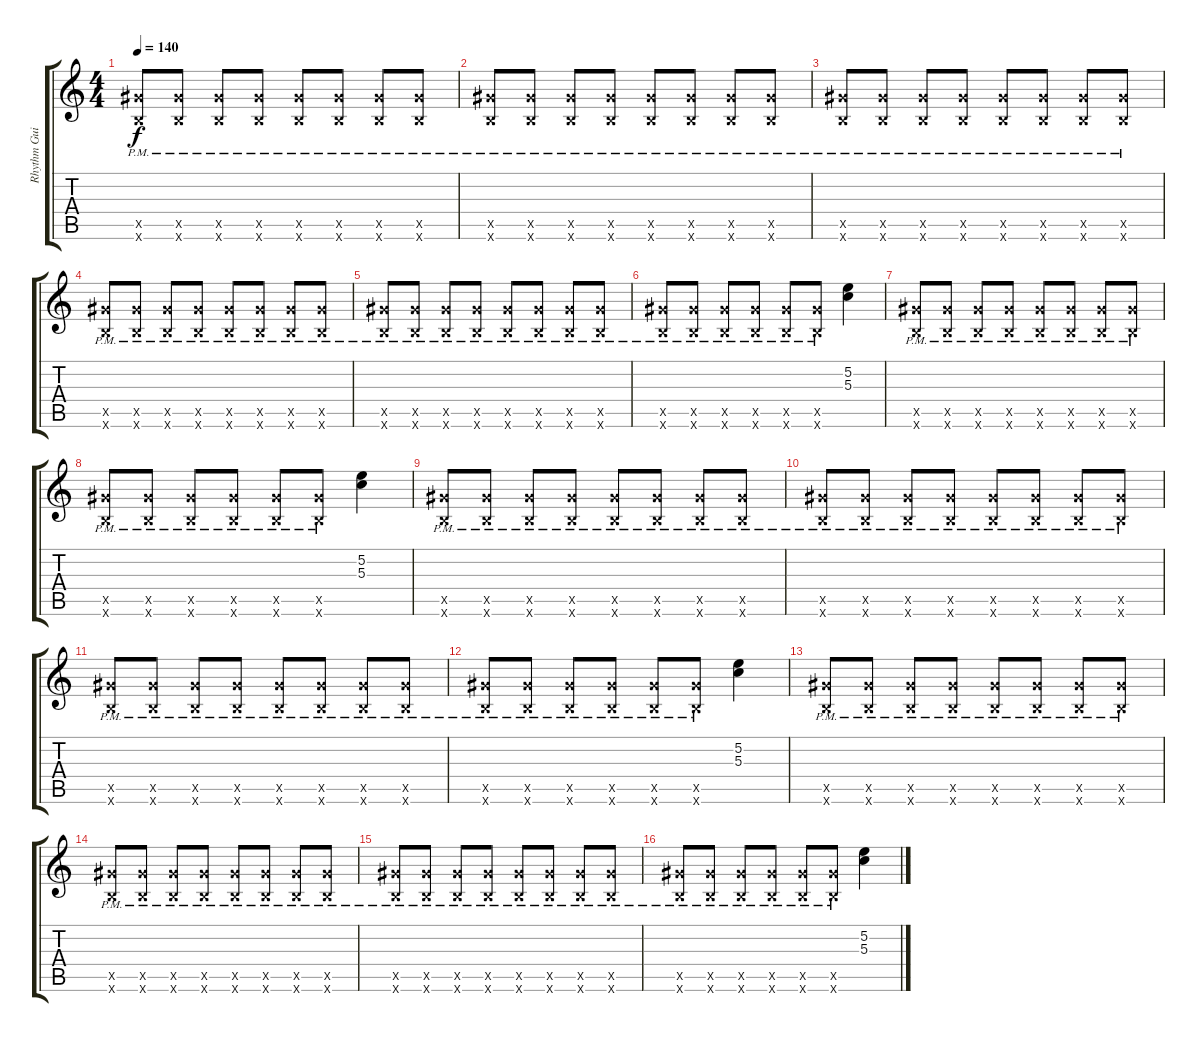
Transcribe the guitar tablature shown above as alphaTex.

\track ("Rhythm Guitar" "Rhythm Gui") {instrument distortionguitar}
\staff {score tabs}
\tuning (E4 B3 G3 D3 A2 D2) {hide}
\ts (4 4)
\tempo 140
\clef g2
\ks c
(11.5{pm x} 9.6{pm x}).8{dy f} (11.5{pm x} 9.6{pm x}).8 (11.5{pm x} 9.6{pm x}).8 (11.5{pm x} 9.6{pm x}).8 (11.5{pm x} 9.6{pm x}).8 (11.5{pm x} 9.6{pm x}).8 (11.5{pm x} 9.6{pm x}).8 (11.5{pm x} 9.6{pm x}).8 |
(11.5{pm x} 9.6{pm x}).8 (11.5{pm x} 9.6{pm x}).8 (11.5{pm x} 9.6{pm x}).8 (11.5{pm x} 9.6{pm x}).8 (11.5{pm x} 9.6{pm x}).8 (11.5{pm x} 9.6{pm x}).8 (11.5{pm x} 9.6{pm x}).8 (11.5{pm x} 9.6{pm x}).8 |
(11.5{pm x} 9.6{pm x}).8 (11.5{pm x} 9.6{pm x}).8 (11.5{pm x} 9.6{pm x}).8 (11.5{pm x} 9.6{pm x}).8 (11.5{pm x} 9.6{pm x}).8 (11.5{pm x} 9.6{pm x}).8 (11.5{pm x} 9.6{pm x}).8 (11.5{pm x} 9.6{pm x}).8 |
(11.5{pm x} 9.6{pm x}).8 (11.5{pm x} 9.6{pm x}).8 (11.5{pm x} 9.6{pm x}).8 (11.5{pm x} 9.6{pm x}).8 (11.5{pm x} 9.6{pm x}).8 (11.5{pm x} 9.6{pm x}).8 (11.5{pm x} 9.6{pm x}).8 (11.5{pm x} 9.6{pm x}).8 |
(11.5{pm x} 9.6{pm x}).8 (11.5{pm x} 9.6{pm x}).8 (11.5{pm x} 9.6{pm x}).8 (11.5{pm x} 9.6{pm x}).8 (11.5{pm x} 9.6{pm x}).8 (11.5{pm x} 9.6{pm x}).8 (11.5{pm x} 9.6{pm x}).8 (11.5{pm x} 9.6{pm x}).8 |
(11.5{pm x} 9.6{pm x}).8 (11.5{pm x} 9.6{pm x}).8 (11.5{pm x} 9.6{pm x}).8 (11.5{pm x} 9.6{pm x}).8 (11.5{pm x} 9.6{pm x}).8 (11.5{pm x} 9.6{pm x}).8 (5.2 5.3).4 |
(11.5{pm x} 9.6{pm x}).8 (11.5{pm x} 9.6{pm x}).8 (11.5{pm x} 9.6{pm x}).8 (11.5{pm x} 9.6{pm x}).8 (11.5{pm x} 9.6{pm x}).8 (11.5{pm x} 9.6{pm x}).8 (11.5{pm x} 9.6{pm x}).8 (11.5{pm x} 9.6{pm x}).8 |
(11.5{pm x} 9.6{pm x}).8 (11.5{pm x} 9.6{pm x}).8 (11.5{pm x} 9.6{pm x}).8 (11.5{pm x} 9.6{pm x}).8 (11.5{pm x} 9.6{pm x}).8 (11.5{pm x} 9.6{pm x}).8 (5.2 5.3).4 |
(11.5{pm x} 9.6{pm x}).8 (11.5{pm x} 9.6{pm x}).8 (11.5{pm x} 9.6{pm x}).8 (11.5{pm x} 9.6{pm x}).8 (11.5{pm x} 9.6{pm x}).8 (11.5{pm x} 9.6{pm x}).8 (11.5{pm x} 9.6{pm x}).8 (11.5{pm x} 9.6{pm x}).8 |
(11.5{pm x} 9.6{pm x}).8 (11.5{pm x} 9.6{pm x}).8 (11.5{pm x} 9.6{pm x}).8 (11.5{pm x} 9.6{pm x}).8 (11.5{pm x} 9.6{pm x}).8 (11.5{pm x} 9.6{pm x}).8 (11.5{pm x} 9.6{pm x}).8 (11.5{pm x} 9.6{pm x}).8 |
(11.5{pm x} 9.6{pm x}).8 (11.5{pm x} 9.6{pm x}).8 (11.5{pm x} 9.6{pm x}).8 (11.5{pm x} 9.6{pm x}).8 (11.5{pm x} 9.6{pm x}).8 (11.5{pm x} 9.6{pm x}).8 (11.5{pm x} 9.6{pm x}).8 (11.5{pm x} 9.6{pm x}).8 |
(11.5{pm x} 9.6{pm x}).8 (11.5{pm x} 9.6{pm x}).8 (11.5{pm x} 9.6{pm x}).8 (11.5{pm x} 9.6{pm x}).8 (11.5{pm x} 9.6{pm x}).8 (11.5{pm x} 9.6{pm x}).8 (5.2 5.3).4 |
(11.5{pm x} 9.6{pm x}).8 (11.5{pm x} 9.6{pm x}).8 (11.5{pm x} 9.6{pm x}).8 (11.5{pm x} 9.6{pm x}).8 (11.5{pm x} 9.6{pm x}).8 (11.5{pm x} 9.6{pm x}).8 (11.5{pm x} 9.6{pm x}).8 (11.5{pm x} 9.6{pm x}).8 |
(11.5{pm x} 9.6{pm x}).8 (11.5{pm x} 9.6{pm x}).8 (11.5{pm x} 9.6{pm x}).8 (11.5{pm x} 9.6{pm x}).8 (11.5{pm x} 9.6{pm x}).8 (11.5{pm x} 9.6{pm x}).8 (11.5{pm x} 9.6{pm x}).8 (11.5{pm x} 9.6{pm x}).8 |
(11.5{pm x} 9.6{pm x}).8 (11.5{pm x} 9.6{pm x}).8 (11.5{pm x} 9.6{pm x}).8 (11.5{pm x} 9.6{pm x}).8 (11.5{pm x} 9.6{pm x}).8 (11.5{pm x} 9.6{pm x}).8 (11.5{pm x} 9.6{pm x}).8 (11.5{pm x} 9.6{pm x}).8 |
(11.5{pm x} 9.6{pm x}).8 (11.5{pm x} 9.6{pm x}).8 (11.5{pm x} 9.6{pm x}).8 (11.5{pm x} 9.6{pm x}).8 (11.5{pm x} 9.6{pm x}).8 (11.5{pm x} 9.6{pm x}).8 (5.2 5.3).4
